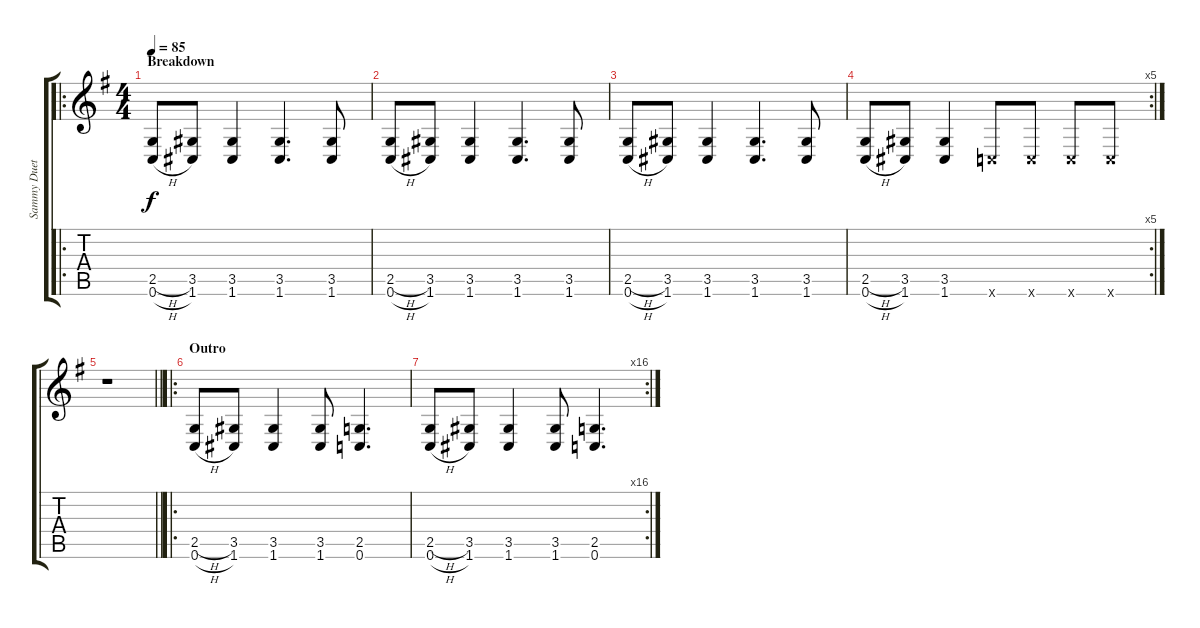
\track ("Sammy Duet " "Sammy Duet") {instrument distortionguitar}
\staff {score tabs}
\tuning (C4 G3 Eb3 Bb2 F2 C2) {hide}
\ro
\ts (4 4)
\section ("" "Breakdown")
\tempo 85
\clef g2
\ks g
(2.5{h} 0.6{h}).8{dy f} (3.5 1.6).8 (3.5 1.6).4 (3.5 1.6).4{d} (3.5 1.6).8 |
(2.5{h} 0.6{h}).8 (3.5 1.6).8 (3.5 1.6).4 (3.5 1.6).4{d} (3.5 1.6).8 |
(2.5{h} 0.6{h}).8 (3.5 1.6).8 (3.5 1.6).4 (3.5 1.6).4{d} (3.5 1.6).8 |
\rc 5
(2.5{h} 0.6{h}).8 (3.5 1.6).8 (3.5 1.6).4 0.6{x}.8 0.6{x}.8 0.6{x}.8 0.6{x}.8 |
\barLineRight lightlight
r.1 |
\ro
\section ("" "Outro")
(2.5{h} 0.6{h}).8 (3.5 1.6).8 (3.5 1.6).4 (3.5 1.6).8 (2.5 0.6).4{d} |
\rc 16
(2.5{h} 0.6{h}).8 (3.5 1.6).8 (3.5 1.6).4 (3.5 1.6).8 (2.5 0.6).4{d}
